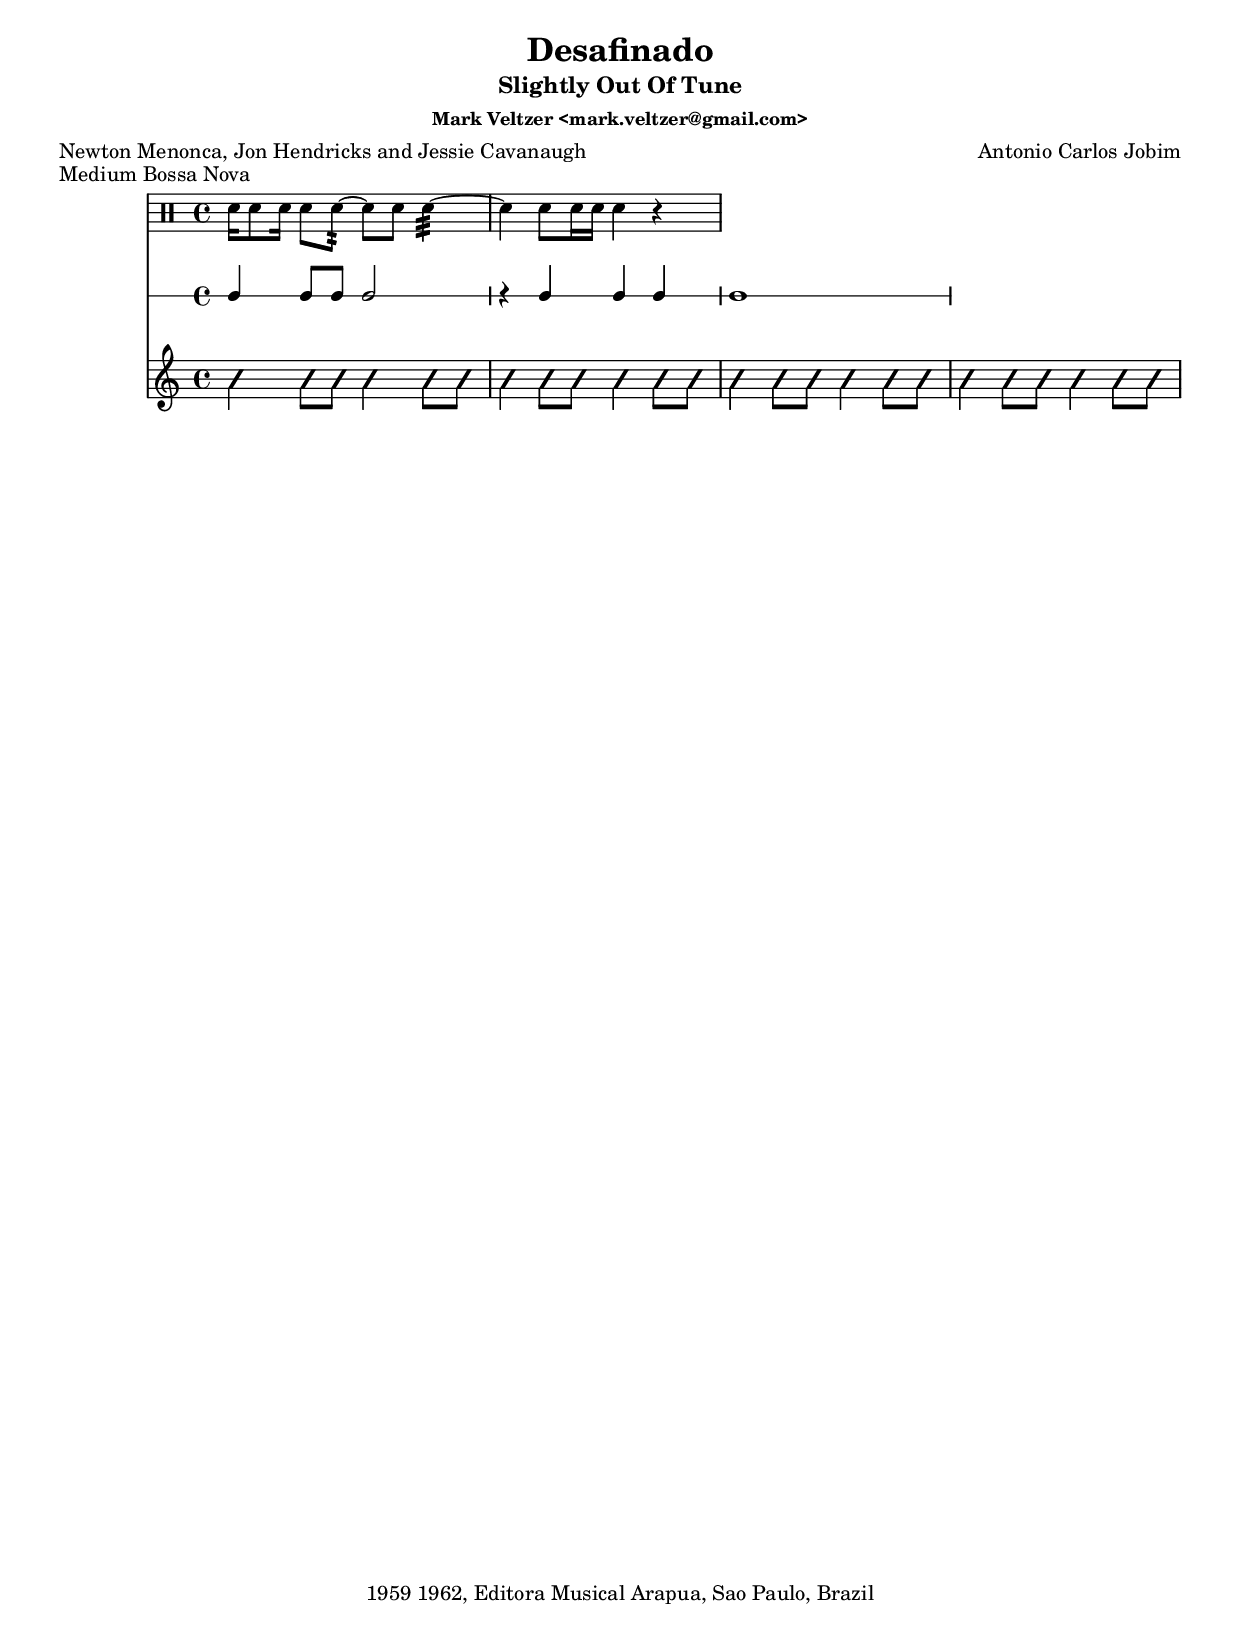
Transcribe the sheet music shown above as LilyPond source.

\include "src/include/common.lyi"
\header{
	title="Desafinado"
	subtitle="Slightly Out Of Tune"
	composer="Antonio Carlos Jobim"
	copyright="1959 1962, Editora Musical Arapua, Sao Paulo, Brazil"
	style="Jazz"
	piece="Medium Bossa Nova"
	poet="Newton Menonca, Jon Hendricks and Jessie Cavanaugh"

	completion="5"

	dontimport="1"
}

%{
	TODO:
%}

\score {
<<
\drums {
	\time 4/4
		sn16 sn8 sn16 sn8 sn8:32 ~
		sn8 sn8 sn4:32 ~
		sn4 sn8 sn16 sn16
		sn4 r4
}
\new RhythmicStaff {
	\new Voice = "myRhythm" {
	\time 4/4
		c4 e8 f g2
		r4 g g f
		g1
	}
}
\new Voice \with {
	\consists "Pitch_squash_engraver"
} {
	\relative c'' {
		\improvisationOn
		c4 c8 c c4 c8 c
		f4 f8 f f4 f8 f
		g4 g8 g g4 g8 g
		c4 c8 c c4 c8 c
	}
}
>>
	\midi {
		\context {
			\Score
			tempoWholesPerMinute = #(ly:make-moment 130 4)
		}
	}
	\layout {}
}
